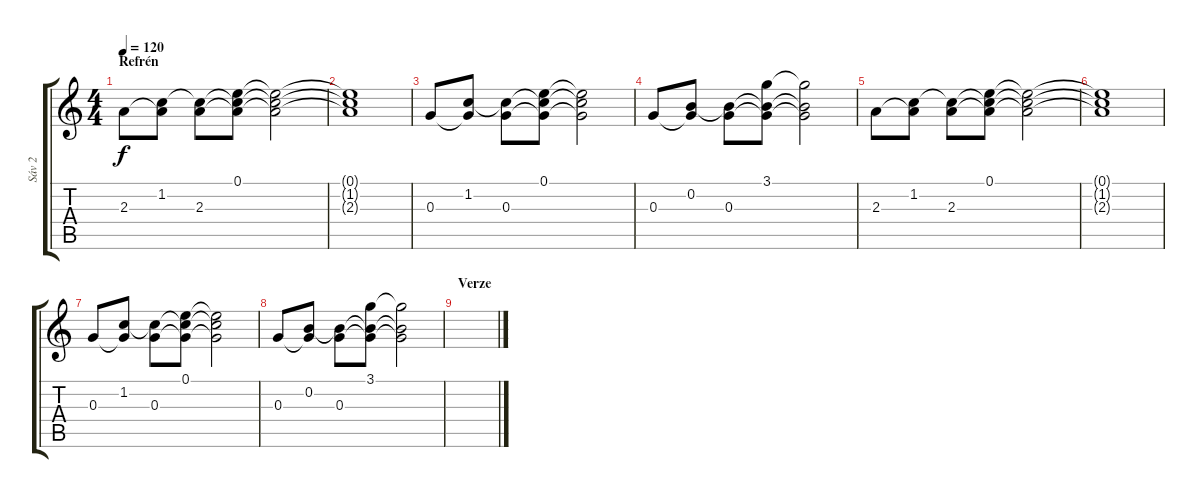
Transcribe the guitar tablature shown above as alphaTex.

\track ("Sáv 2" "Sáv 2") {instrument electricguitarclean}
\staff {score tabs}
\tuning (E4 B3 G3 D3 A2 E2) {hide}
\ts (4 4)
\section ("" "Refrén")
\tempo 120
\clef g2
\ks c
2.3.8{dy f} (1.2 2.3{t}).8 (1.2{t} 2.3).8 (0.1 1.2{t} 2.3{t}).8 (0.1{t} 1.2{t} 2.3{t}).2 |
(0.1{t} 1.2{t} 2.3{t}).1 |
0.3.8 (1.2 0.3{t}).8 (1.2{t} 0.3).8 (0.1 1.2{t} 0.3{t}).8 (0.1{t} 1.2{t} 0.3{t}).2 |
0.3.8 (0.2 0.3{t}).8 (0.2{t} 0.3).8 (3.1 0.2{t} 0.3{t}).8 (3.1{t} 0.2{t} 0.3{t}).2 |
2.3.8 (1.2 2.3{t}).8 (1.2{t} 2.3).8 (0.1 1.2{t} 2.3{t}).8 (0.1{t} 1.2{t} 2.3{t}).2 |
(0.1{t} 1.2{t} 2.3{t}).1 |
0.3.8 (1.2 0.3{t}).8 (1.2{t} 0.3).8 (0.1 1.2{t} 0.3{t}).8 (0.1{t} 1.2{t} 0.3{t}).2 |
0.3.8 (0.2 0.3{t}).8 (0.2{t} 0.3).8 (3.1 0.2{t} 0.3{t}).8 (3.1{t} 0.2{t} 0.3{t}).2 |
\section ("" "Verze")
